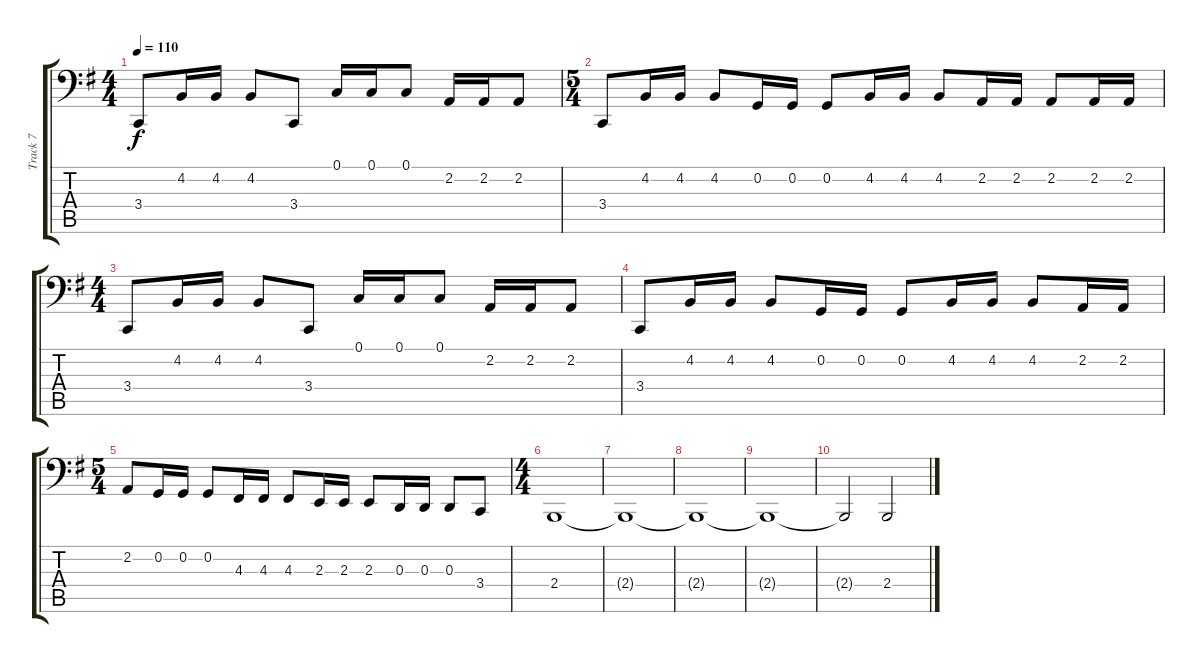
\track ("Track 7" "Track 7") {instrument synthstrings1}
\staff {score tabs}
\tuning (C3 G2 D2 A1 E1 B0) {hide}
\ts (4 4)
\tempo 110
\clef f4
\ks g
3.4.8{dy f} 4.2.16 4.2.16 4.2.8 3.4.8 0.1.16 0.1.16 0.1.8 2.2.16 2.2.16 2.2.8 |
\ts (5 4)
3.4.8 4.2.16 4.2.16 4.2.8 0.2.16 0.2.16 0.2.8 4.2.16 4.2.16 4.2.8 2.2.16 2.2.16 2.2.8 2.2.16 2.2.16 |
\ts (4 4)
3.4.8 4.2.16 4.2.16 4.2.8 3.4.8 0.1.16 0.1.16 0.1.8 2.2.16 2.2.16 2.2.8 |
3.4.8 4.2.16 4.2.16 4.2.8 0.2.16 0.2.16 0.2.8 4.2.16 4.2.16 4.2.8 2.2.16 2.2.16 |
\ts (5 4)
2.2.8 0.2.16 0.2.16 0.2.8 4.3.16 4.3.16 4.3.8 2.3.16 2.3.16 2.3.8 0.3.16 0.3.16 0.3.8 3.4.8 |
\ts (4 4)
2.4.1 |
2.4{t}.1 |
2.4{t}.1 |
2.4{t}.1 |
2.4{t}.2 2.4.2
